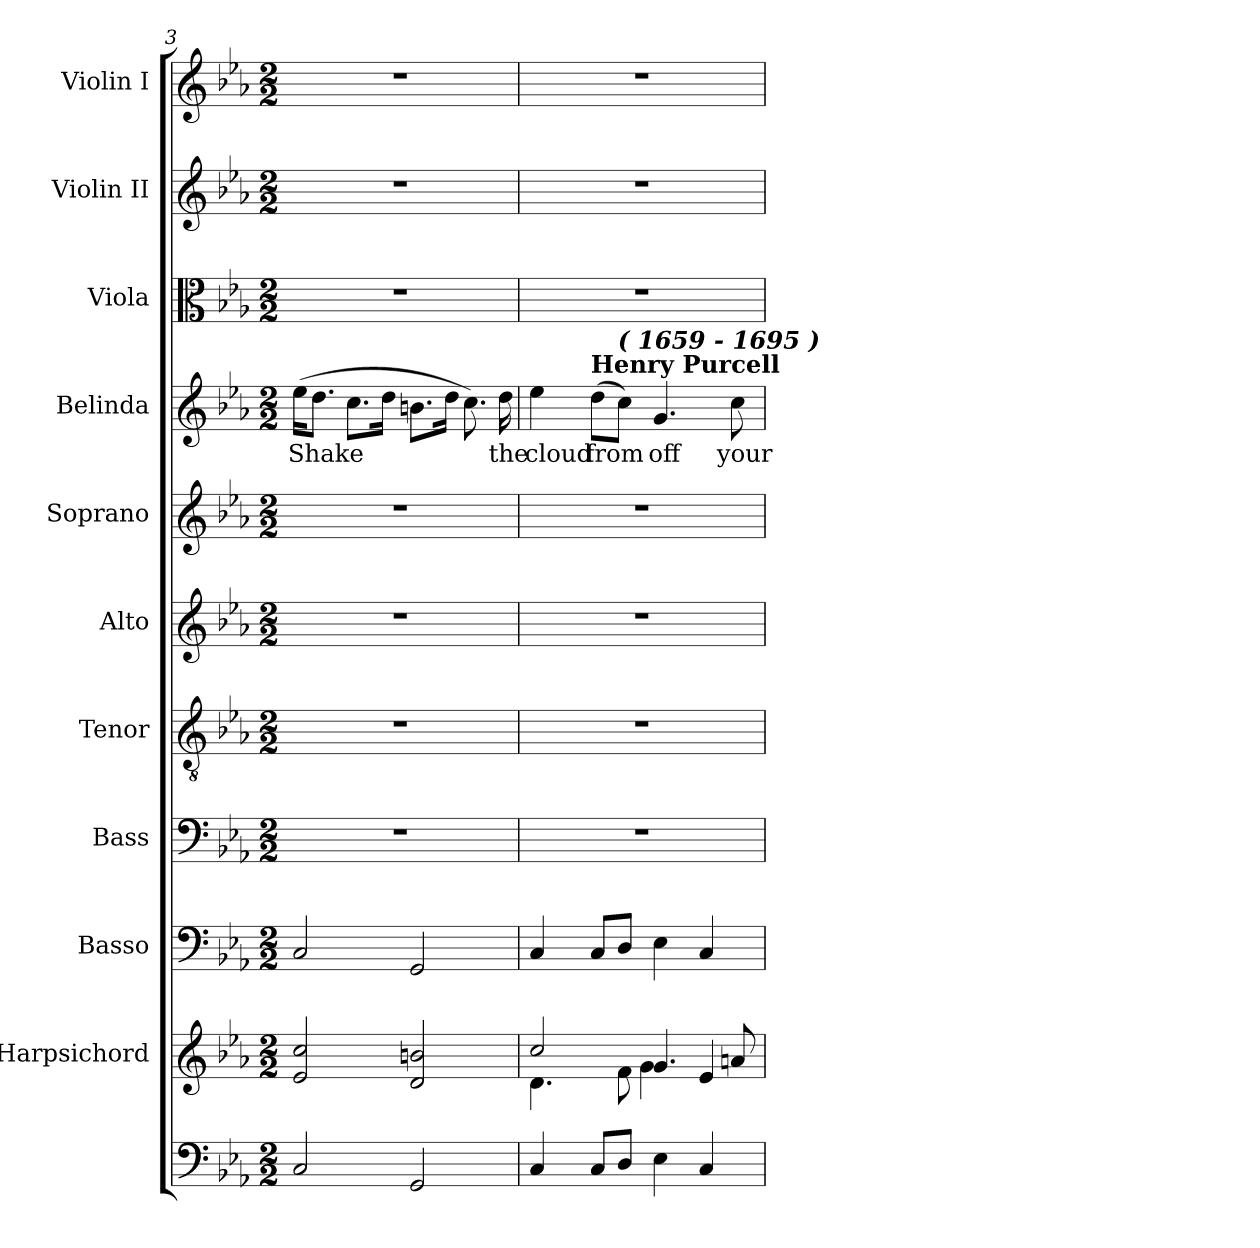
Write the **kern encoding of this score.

**kern	**kern	**kern	**kern	**kern	**kern	**kern	**kern	**text	**kern	**kern	**kern
*part11	*part10	*part9	*part8	*part7	*part6	*part5	*part4	*part4	*part3	*part2	*part1
*staff11	*staff10	*staff9	*staff8	*staff7	*staff6	*staff5	*staff4	*staff4	*staff3	*staff2	*staff1
*	*I"Harpsichord	*I"Basso	*I"Bass	*I"Tenor	*I"Alto	*I"Soprano	*I"Belinda	*	*I"Viola	*I"Violin II	*I"Violin I
*	*	*	*I'B.	*I'T.	*I'A.	*I'S.	*I'Belinda	*	*I'Vla.	*I'Vln. II	*I'Vln. I
*clefF4	*clefG2	*clefF4	*clefF4	*clefGv2	*clefG2	*clefG2	*clefG2	*	*clefC3	*clefG2	*clefG2
*	*	*	*	*ITrd7c12	*	*	*	*	*	*	*
*k[b-e-a-]	*k[b-e-a-]	*k[b-e-a-]	*k[b-e-a-]	*k[b-e-a-]	*k[b-e-a-]	*k[b-e-a-]	*k[b-e-a-]	*	*k[b-e-a-]	*k[b-e-a-]	*k[b-e-a-]
*E-:	*E-:	*E-:	*E-:	*E-:	*E-:	*E-:	*E-:	*	*E-:	*E-:	*E-:
*M2/2	*M2/2	*M2/2	*M2/2	*M2/2	*M2/2	*M2/2	*M2/2	*	*M2/2	*M2/2	*M2/2
=3	=3	=3	=3	=3	=3	=3	=3	=3	=3	=3	=3
!	!	!	!	!	!	!	!	!LO:LY:b:color=#000000	!	!	!
2Ci/	2e-i/ 2cci	2Ci/	1r	1r	1r	1r	(16ee-i\KL	Shake	1r	1r	1r
.	.	.	.	.	.	.	8.ddi\J	.	.	.	.
.	.	.	.	.	.	.	8.cci\L	.	.	.	.
.	.	.	.	.	.	.	16ddi\Jk	.	.	.	.
2GGi/	2di/ 2bni	2GGi/	.	.	.	.	8.bni\L	.	.	.	.
.	.	.	.	.	.	.	16ddi\Jk	.	.	.	.
.	.	.	.	.	.	.	8.cci\)	.	.	.	.
!	!	!	!	!	!	!	!	!LO:LY:b:color=#000000	!	!	!
.	.	.	.	.	.	.	16ddi\	the	.	.	.
=4	=4	=4	=4	=4	=4	=4	=4	=4	=4	=4	=4
*	*^	*	*	*	*	*	*	*	*	*	*
!	!	!	!	!	!	!	!	!	!LO:LY:b:color=#000000	!	!	!
4Ci/	2cci/	4.di\	4Ci/	1r	1r	1r	1r	4ee-i\	cloud	1r	1r	1r
!	!	!	!	!	!	!	!	!LO:TX:a:B:t=Henry Purcell	!	!	!	!
!	!	!	!	!	!	!	!	!	!LO:LY:b:color=#000000	!	!	!
8Ci/L	.	.	8Ci/L	.	.	.	.	(8ddi\L	from	.	.	.
!	!	!	!	!	!	!	!	!LO:TX:a:Bi:t=( 1659 - 1695 )	!	!	!	!
8Di/J	.	8fi\	8Di/J	.	.	.	.	8cci\J)	.	.	.	.
!	!	!	!	!	!	!	!	!	!LO:LY:b:color=#000000	!	!	!
4E-i\	4.gi/	4gi\	4E-i\	.	.	.	.	4.gi/	off	.	.	.
4Ci/	.	4e-i/	4Ci/	.	.	.	.	.	.	.	.	.
!	!	!	!	!	!	!	!	!	!LO:LY:b:color=#000000	!	!	!
.	8ani/	.	.	.	.	.	.	8cci\	your	.	.	.
*	*v	*v	*	*	*	*	*	*	*	*	*	*
=	=	=	=	=	=	=	=	=	=	=	=
*-	*-	*-	*-	*-	*-	*-	*-	*-	*-	*-	*-
